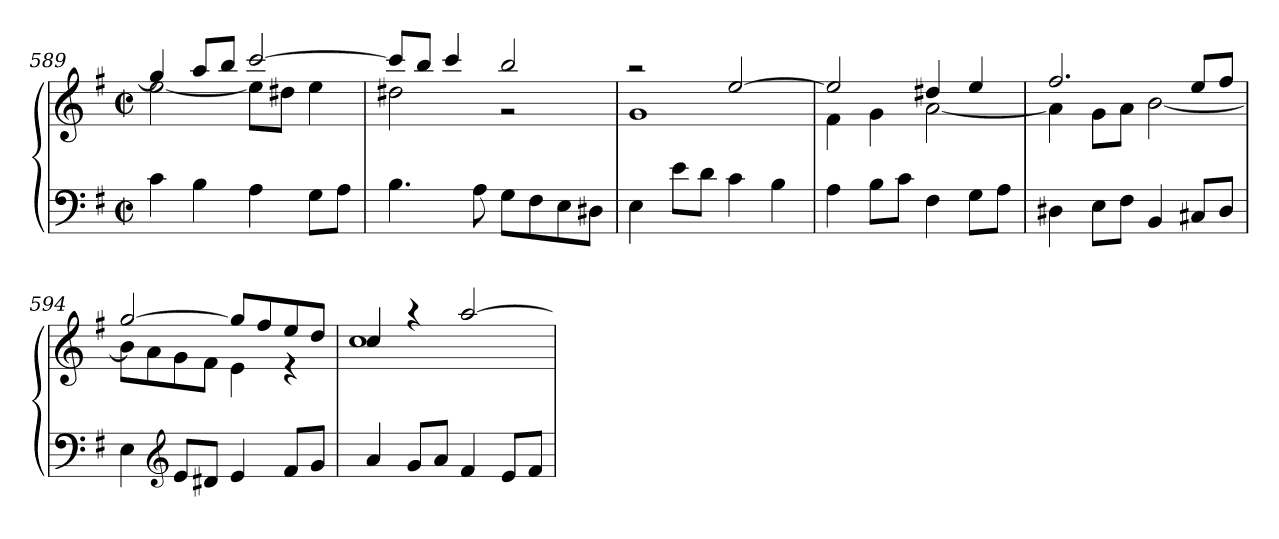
**kern	**kern
*part1	*part1
*staff2	*staff1
*clefF4	*clefG2
*k[f#]	*k[f#]
*G:	*G:
*M2/2	*M2/2
*met(c|)	*met(c|)
=589	=589
*	*^
4c\	4gg/]	[2ee\
4B\	8aa/L	.
.	8bb/J	.
4A\	[2ccc/	8ee\L]
.	.	8dd#X\J
8G\L	.	4ee\
8A\J	.	.
=590	=590	=590
4.B\	8ccc/L]	2dd#X\
.	8bb/J	.
.	4ccc/	.
8A\	.	.
8G\L	2bb/	2r
8F#\	.	.
8E\	.	.
8D#X\J	.	.
=591	=591	=591
4E\	2r	1g
8e\L	.	.
8d\J	.	.
4c\	[2ee/	.
4B\	.	.
=592	=592	=592
4A\	2ee/]	4f#\
8B\L	.	4g\
8c\J	.	.
4F#\	4dd#X/	[2a\
8G\L	4ee/	.
8A\J	.	.
!!LO:LB:g=z	!!
=593	=593	=593
4D#X\	2.ff#/	4a\]
8E\L	.	8g\L
8F#\J	.	8a\J
4BB/	.	[2b\
8C#X/L	8ee/L	.
8D#/J	8ff#/J	.
=594	=594	=594
4E\	[2gg/	8b\L]
.	.	8a\
*clefG2	*	*
8e/L	.	8g\
8d#X/J	.	8f#\J
4e/	8gg/L]	4e\
.	8ff#/	.
8f#/L	8ee/	4r
8g/J	8dd/J	.
=595	=595	=595
4a/	4cc/	1cc
8g/L	4r	.
8a/J	.	.
4f#/	[2aa/	.
8e/L	.	.
8f#/J	.	.
*	*v	*v
=	=
*-	*-
